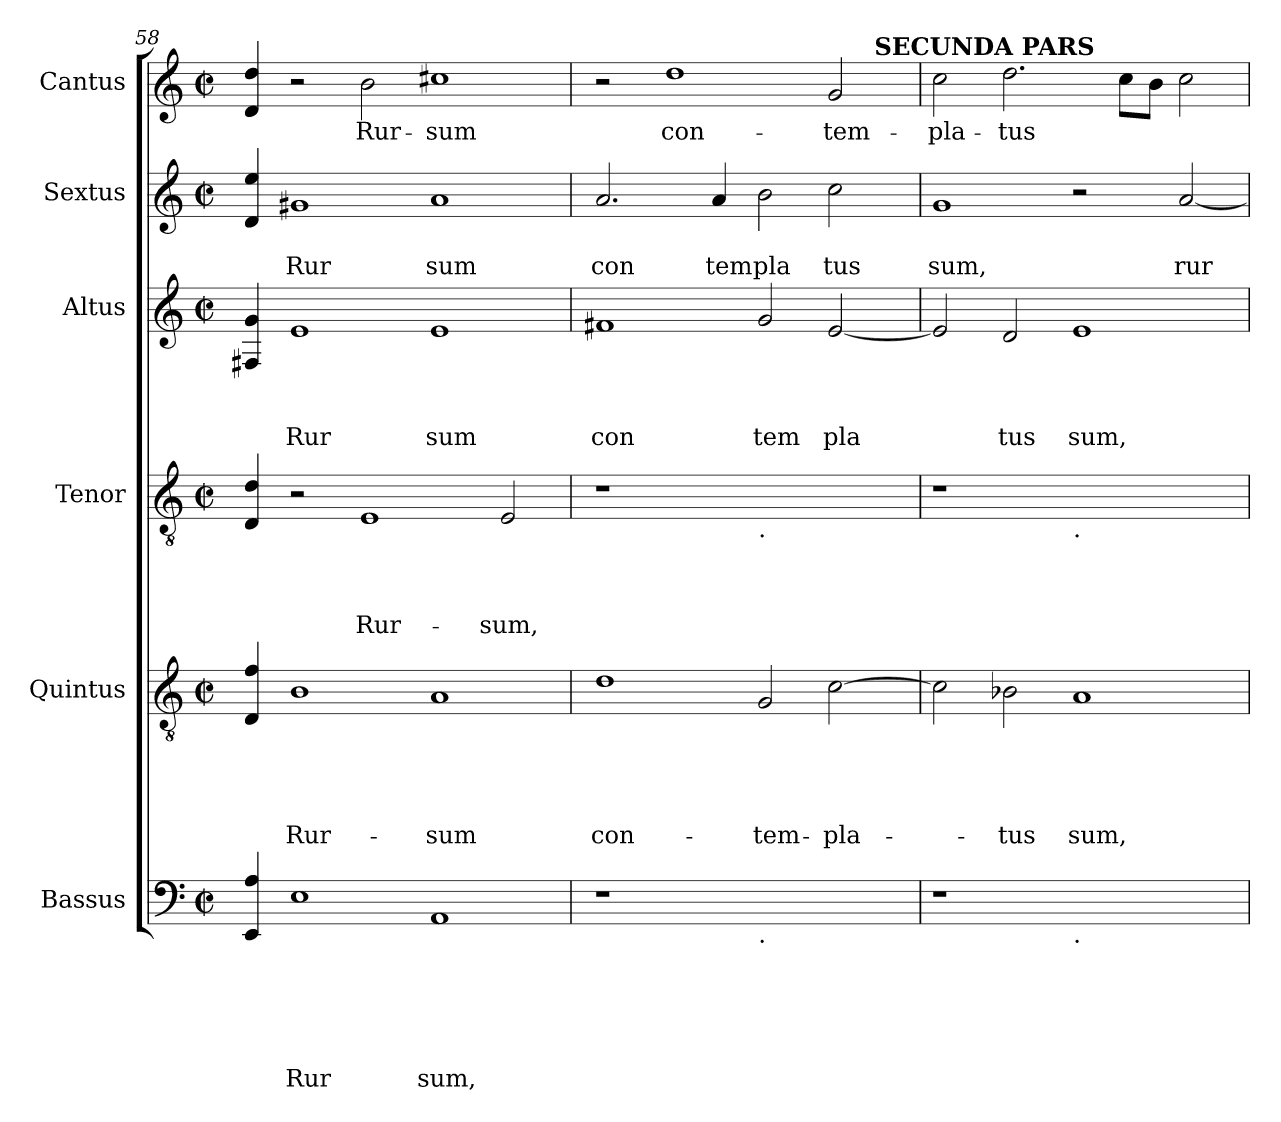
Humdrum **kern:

**kern	**text	**text	**text	**text	**text	**text	**kern	**text	**text	**text	**text	**text	**kern	**text	**text	**text	**text	**kern	**text	**text	**text	**kern	**text	**text	**kern	**text
*part6	*part6	*part6	*part6	*part6	*part6	*part6	*part5	*part5	*part5	*part5	*part5	*part5	*part4	*part4	*part4	*part4	*part4	*part3	*part3	*part3	*part3	*part2	*part2	*part2	*part1	*part1
*staff6	*staff6	*staff6	*staff6	*staff6	*staff6	*staff6	*staff5	*staff5	*staff5	*staff5	*staff5	*staff5	*staff4	*staff4	*staff4	*staff4	*staff4	*staff3	*staff3	*staff3	*staff3	*staff2	*staff2	*staff2	*staff1	*staff1
*I"Bassus	*	*	*	*	*	*	*I"Quintus	*	*	*	*	*	*I"Tenor	*	*	*	*	*I"Altus	*	*	*	*I"Sextus	*	*	*I"Cantus	*
!!LO:LB:g=z
*clefF4	*	*	*	*	*	*	*clefGv2	*	*	*	*	*	*clefGv2	*	*	*	*	*clefG2	*	*	*	*clefG2	*	*	*clefG2	*
*k[]	*	*	*	*	*	*	*k[]	*	*	*	*	*	*k[]	*	*	*	*	*k[]	*	*	*	*k[]	*	*	*k[]	*
*C:	*	*	*	*	*	*	*C:	*	*	*	*	*	*C:	*	*	*	*	*C:	*	*	*	*C:	*	*	*C:	*
*M2/2	*	*	*	*	*	*	*M2/2	*	*	*	*	*	*M2/2	*	*	*	*	*M2/2	*	*	*	*M2/2	*	*	*M2/2	*
*met(c|)	*	*	*	*	*	*	*met(c|)	*	*	*	*	*	*met(c|)	*	*	*	*	*met(c|)	*	*	*	*met(c|)	*	*	*met(c|)	*
=58	=58	=58	=58	=58	=58	=58	=58	=58	=58	=58	=58	=58	=58	=58	=58	=58	=58	=58	=58	=58	=58	=58	=58	=58	=58	=58
4EE/ 4A/	.	.	.	.	.	.	4D/ 4f/	.	.	.	.	.	4D/ 4d/	.	.	.	.	4F#X/ 4g/	.	.	.	4d/ 4ee/	.	.	4d/ 4dd/	.
!	!	!	!	!	!	!LO:LY:b	!	!	!	!	!	!LO:LY:b	!	!	!	!	!	!	!	!	!LO:LY:b	!	!	!LO:LY:b	!	!
1E	.	.	.	.	.	Rur	1B	.	.	.	.	Rur-	2r	.	.	.	.	1e	.	.	Rur	1g#X	.	Rur	2r	.
!	!	!	!	!	!	!	!	!	!	!	!	!	!	!	!	!	!LO:LY:b	!	!	!	!	!	!	!	!	!LO:LY:b
.	.	.	.	.	.	.	.	.	.	.	.	.	1E	.	.	.	Rur-	.	.	.	.	.	.	.	2b\	Rur-
!	!	!	!	!	!	!LO:LY:b	!	!	!	!	!	!LO:LY:b	!	!	!	!	!	!	!	!	!LO:LY:b	!	!	!LO:LY:b	!	!LO:LY:b
1AA	.	.	.	.	.	sum,	1A	.	.	.	.	-sum	.	.	.	.	.	1e	.	.	sum	1a	.	sum	1cc#X	-sum
!	!	!	!	!	!	!	!	!	!	!	!	!	!	!	!	!	!LO:LY:b	!	!	!	!	!	!	!	!	!
.	.	.	.	.	.	.	.	.	.	.	.	.	2E/	.	.	.	-sum,	.	.	.	.	.	.	.	.	.
=59	=59	=59	=59	=59	=59	=59	=59	=59	=59	=59	=59	=59	=59	=59	=59	=59	=59	=59	=59	=59	=59	=59	=59	=59	=59	=59
!	!	!	!	!	!	!	!	!	!	!	!	!LO:LY:b	!	!	!	!	!	!	!	!	!LO:LY:b	!	!	!LO:LY:b	!	!
*	*	*	*	*	*	*	*	*	*	*	*	*	*	*	*	*	*	*	*	*	*	*	*	*	*^	*
1r	.	.	.	.	.	.	1d	.	.	.	.	con-	1r	.	.	.	.	1f#X	.	.	con	2.a/	.	con	2r	1..ryy	.
!	!	!	!	!	!	!	!	!	!	!	!	!	!	!	!	!	!	!	!	!	!	!	!	!	!	!	!LO:LY:b
.	.	.	.	.	.	.	.	.	.	.	.	.	.	.	.	.	.	.	.	.	.	.	.	.	1dd	.	con-
!	!	!	!	!	!	!	!	!	!	!	!	!	!	!	!	!	!	!	!	!	!	!	!	!LO:LY:b	!	!	!
.	.	.	.	.	.	.	.	.	.	.	.	.	.	.	.	.	.	.	.	.	.	4a/	.	tem	.	.	.
!	!	!	!	!	!	!	!	!	!	!	!	!	!LO:TX:b:t=.	!	!	!	!	!	!	!	!	!	!	!	!	!	!
!LO:TX:b:t=.	!	!	!	!	!	!	!	!	!	!	!	!	!	!	!	!	!	!	!	!	!	!	!	!	!	!	!
!	!	!	!	!	!	!	!	!	!	!	!	!LO:LY:b	!	!	!	!	!	!	!	!	!LO:LY:b	!	!	!LO:LY:b	!	!	!
1ryy	.	.	.	.	.	.	2G/	.	.	.	.	-tem-	1ryy	.	.	.	.	2g/	.	.	tem	2b\	.	pla	.	.	.
!	!	!	!	!	!	!	!	!	!	!	!	!LO:LY:b	!	!	!	!	!	!	!	!	!LO:LY:b	!	!	!LO:LY:b	!	!	!LO:LY:b
.	.	.	.	.	.	.	[>2c\	.	.	.	.	-pla-	.	.	.	.	.	[<2e/	.	.	pla	2cc\	.	tus	2g/	.	-tem-
!	!	!	!	!	!	!	!	!	!	!	!	!	!	!	!	!	!	!	!	!	!	!	!	!	!	!LO:TX:a:B:t=SECUNDA PARS	!
.	.	.	.	.	.	.	.	.	.	.	.	.	.	.	.	.	.	.	.	.	.	.	.	.	.	4ryy	.
=60	=60	=60	=60	=60	=60	=60	=60	=60	=60	=60	=60	=60	=60	=60	=60	=60	=60	=60	=60	=60	=60	=60	=60	=60	=60	=60	=60
!	!	!	!	!	!	!	!	!	!	!	!	!	!	!	!	!	!	!	!	!	!	!	!	!LO:LY:b	!	!	!LO:LY:b
*	*	*	*	*	*	*	*	*	*	*	*	*	*	*	*	*	*	*	*	*	*	*	*	*	*v	*v	*
1r	.	.	.	.	.	.	2c\]	.	.	.	.	.	1r	.	.	.	.	2e/]	.	.	.	1g	.	sum,	2cc\	-pla-
!	!	!	!	!	!	!	!	!	!	!	!	!LO:LY:b	!	!	!	!	!	!	!	!	!LO:LY:b	!	!	!	!	!LO:LY:b
.	.	.	.	.	.	.	2B-X\	.	.	.	.	-tus	.	.	.	.	.	2d/	.	.	tus	.	.	.	2.dd\	-tus
!	!	!	!	!	!	!	!	!	!	!	!	!	!LO:TX:b:t=.	!	!	!	!	!	!	!	!	!	!	!	!	!
!LO:TX:b:t=.	!	!	!	!	!	!	!	!	!	!	!	!	!	!	!	!	!	!	!	!	!	!	!	!	!	!
!	!	!	!	!	!	!	!	!	!	!	!	!LO:LY:b	!	!	!	!	!	!	!	!	!LO:LY:b	!	!	!	!	!
1ryy	.	.	.	.	.	.	1A	.	.	.	.	sum,	1ryy	.	.	.	.	1e	.	.	sum,	2r	.	.	.	.
.	.	.	.	.	.	.	.	.	.	.	.	.	.	.	.	.	.	.	.	.	.	.	.	.	8cc\L	.
.	.	.	.	.	.	.	.	.	.	.	.	.	.	.	.	.	.	.	.	.	.	.	.	.	8b\J	.
!	!	!	!	!	!	!	!	!	!	!	!	!	!	!	!	!	!	!	!	!	!	!	!	!LO:LY:b	!	!
.	.	.	.	.	.	.	.	.	.	.	.	.	.	.	.	.	.	.	.	.	.	[<2a/	.	rur	2cc\	.
=	=	=	=	=	=	=	=	=	=	=	=	=	=	=	=	=	=	=	=	=	=	=	=	=	=	=
*-	*-	*-	*-	*-	*-	*-	*-	*-	*-	*-	*-	*-	*-	*-	*-	*-	*-	*-	*-	*-	*-	*-	*-	*-	*-	*-
